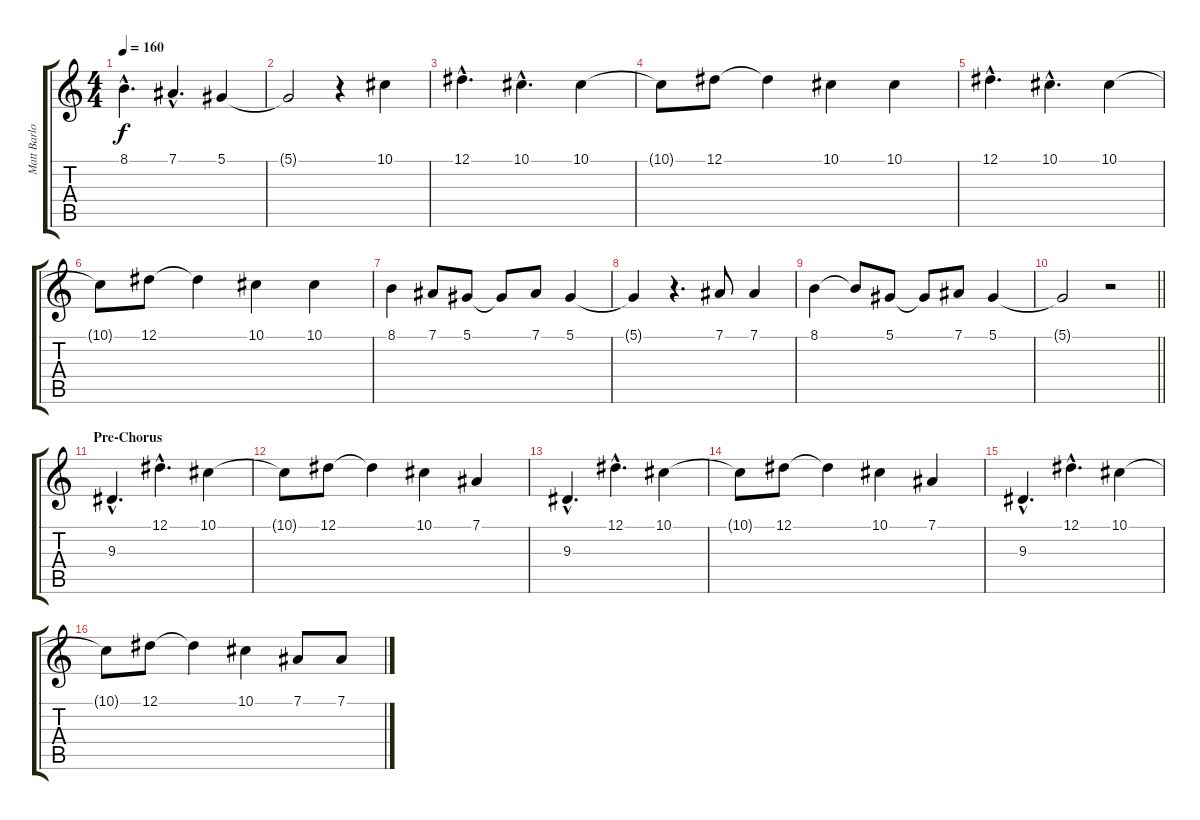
\track ("Matt Barlow" "Matt Barlo") {instrument flute}
\staff {score tabs}
\tuning (Eb4 Bb3 Gb3 Db3 Ab2 Eb2) {hide}
\ts (4 4)
\tempo 160
\clef g2
\ks c
8.1{hac}.4{d dy f} 7.1{hac}.4{d} 5.1.4 |
5.1{t}.2 r.4 10.1.4 |
12.1{hac}.4{d} 10.1{hac}.4{d} 10.1.4 |
10.1{t}.8 12.1.8 12.1{t}.4 10.1.4 10.1.4 |
12.1{hac}.4{d} 10.1{hac}.4{d} 10.1.4 |
10.1{t}.8 12.1.8 12.1{t}.4 10.1.4 10.1.4 |
8.1.4 7.1.8 5.1.8 5.1{t}.8 7.1.8 5.1.4 |
5.1{t}.4 r.4{d} 7.1.8 7.1.4 |
8.1.4 8.1{t}.8 5.1.8 5.1{t}.8 7.1.8 5.1.4 |
\barLineRight lightlight
5.1{t}.2 r.2 |
\section ("" "Pre-Chorus")
9.3{hac}.4{d} 12.1{hac}.4{d} 10.1.4 |
10.1{t}.8 12.1.8 12.1{t}.4 10.1.4 7.1.4 |
9.3{hac}.4{d} 12.1{hac}.4{d} 10.1.4 |
10.1{t}.8 12.1.8 12.1{t}.4 10.1.4 7.1.4 |
9.3{hac}.4{d} 12.1{hac}.4{d} 10.1.4 |
10.1{t}.8 12.1.8 12.1{t}.4 10.1.4 7.1.8 7.1.8
